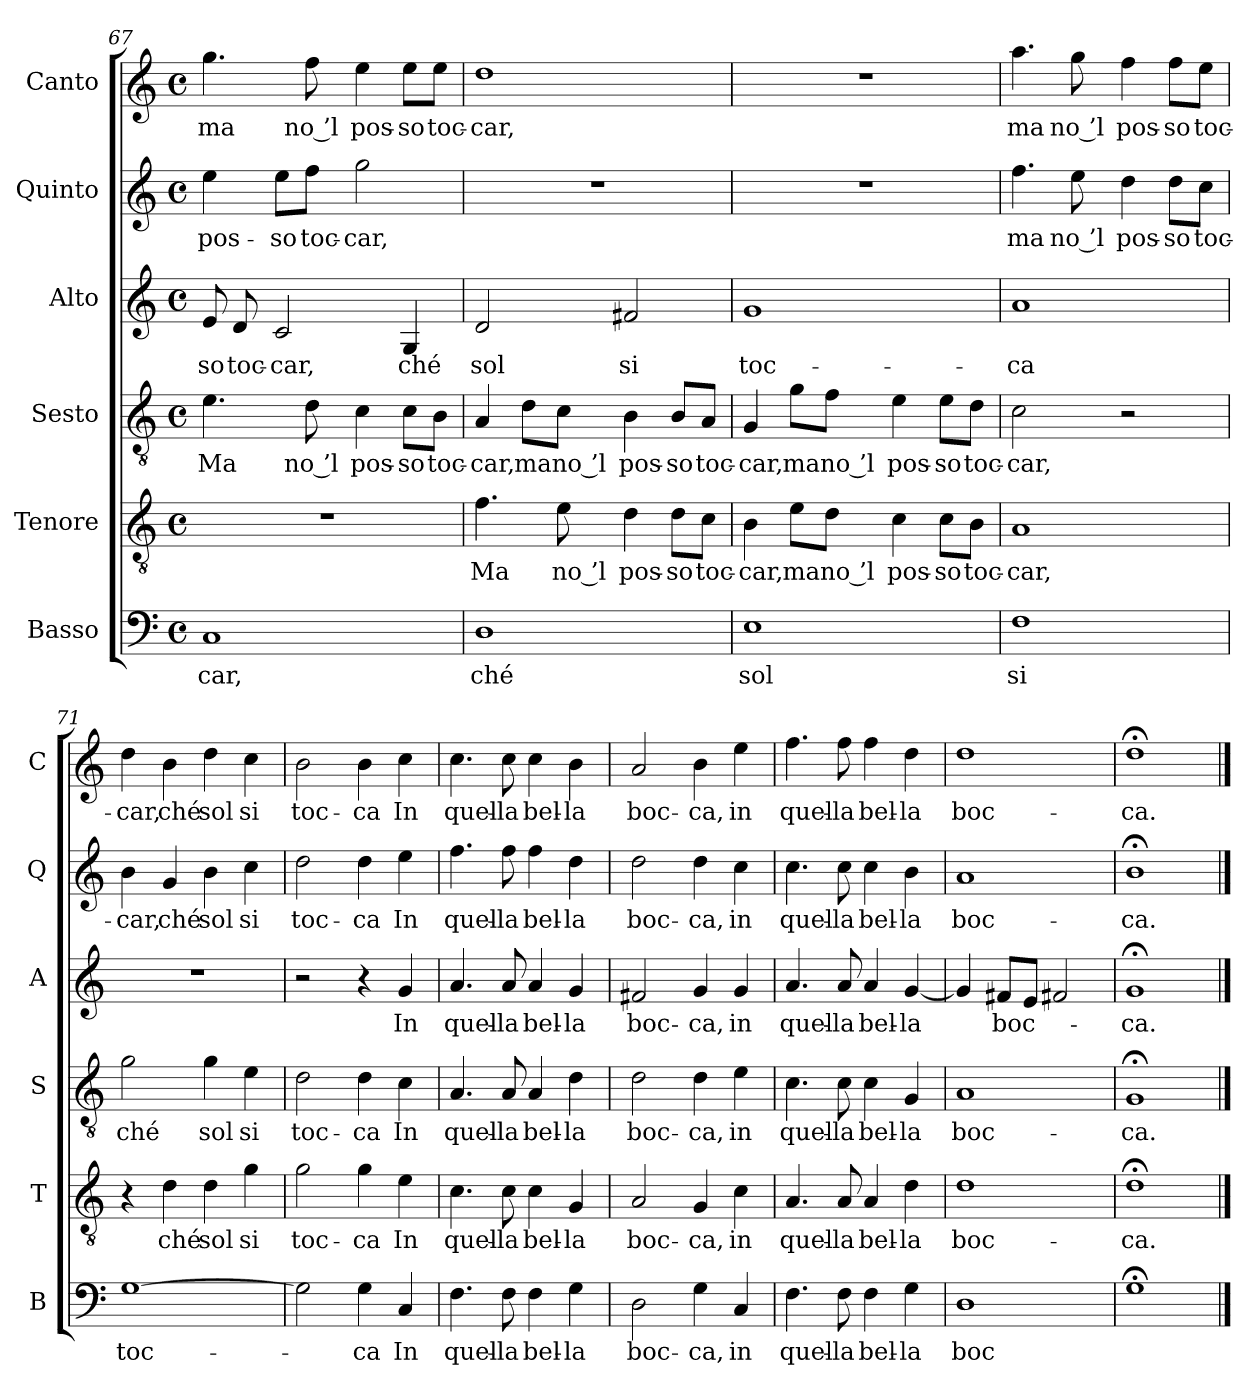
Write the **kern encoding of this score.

**kern	**text	**kern	**text	**kern	**text	**kern	**text	**kern	**text	**kern	**text
*part6	*part6	*part5	*part5	*part4	*part4	*part3	*part3	*part2	*part2	*part1	*part1
*staff6	*staff6	*staff5	*staff5	*staff4	*staff4	*staff3	*staff3	*staff2	*staff2	*staff1	*staff1
*I"Basso	*	*I"Tenore	*	*I"Sesto	*	*I"Alto	*	*I"Quinto	*	*I"Canto	*
*I'B	*	*I'T	*	*I'S	*	*I'A	*	*I'Q	*	*I'C	*
*clefF4	*	*clefGv2	*	*clefGv2	*	*clefG2	*	*clefG2	*	*clefG2	*
*k[]	*	*k[]	*	*k[]	*	*k[]	*	*k[]	*	*k[]	*
*C:	*	*C:	*	*C:	*	*C:	*	*C:	*	*C:	*
*M4/4	*	*M4/4	*	*M4/4	*	*M4/4	*	*M4/4	*	*M4/4	*
*met(c)	*	*met(c)	*	*met(c)	*	*met(c)	*	*met(c)	*	*met(c)	*
=67	=67	=67	=67	=67	=67	=67	=67	=67	=67	=67	=67
1C	-car,	1r	.	4.e	-Ma	8e	-so	4ee	pos-	4.gg	-ma
.	.	.	.	.	.	8d	toc-	.	.	.	.
.	.	.	.	.	.	2c	-car,	8ee\L	-so	.	.
.	.	.	.	8d	-no ’l	.	.	8ff\J	toc-	8ff	-no ’l
.	.	.	.	4c	pos-	.	.	2gg	-car,	4ee	pos-
.	.	.	.	8c\L	-so	4G	-ché	.	.	8ee\L	-so
.	.	.	.	8B\J	toc-	.	.	.	.	8ee\J	toc-
=68	=68	=68	=68	=68	=68	=68	=68	=68	=68	=68	=68
1D	-ché	4.f	-Ma	4A	-car,	2d	-sol	1r	.	1dd	-car,
.	.	.	.	8d\L	-ma	.	.	.	.	.	.
.	.	8e	-no ’l	8c\J	-no ’l	.	.	.	.	.	.
.	.	4d	pos-	4B	pos-	2f#X	-si	.	.	.	.
.	.	8d\L	-so	8B/L	-so	.	.	.	.	.	.
.	.	8c\J	toc-	8A/J	toc-	.	.	.	.	.	.
=69	=69	=69	=69	=69	=69	=69	=69	=69	=69	=69	=69
1E	-sol	4B	-car,	4G	-car,	1g	toc-	1r	.	1r	.
.	.	8e\L	-ma	8g\L	-ma	.	.	.	.	.	.
.	.	8d\J	-no ’l	8f\J	-no ’l	.	.	.	.	.	.
.	.	4c	pos-	4e	pos-	.	.	.	.	.	.
.	.	8c\L	-so	8e\L	-so	.	.	.	.	.	.
.	.	8B\J	toc-	8d\J	toc-	.	.	.	.	.	.
=70	=70	=70	=70	=70	=70	=70	=70	=70	=70	=70	=70
1F	-si	1A	-car,	2c	-car,	1a	-ca	4.ff	-ma	4.aa	-ma
.	.	.	.	.	.	.	.	8ee	-no ’l	8gg	-no ’l
.	.	.	.	2r	.	.	.	4dd	pos-	4ff	pos-
.	.	.	.	.	.	.	.	8dd\L	-so	8ff\L	-so
.	.	.	.	.	.	.	.	8cc\J	toc-	8ee\J	toc-
=71	=71	=71	=71	=71	=71	=71	=71	=71	=71	=71	=71
[1G	toc-	4r	.	2g	-ché	1r	.	4b	-car,	4dd	-car,
.	.	4d	-ché	.	.	.	.	4g	-ché	4b	-ché
.	.	4d	-sol	4g	-sol	.	.	4b	-sol	4dd	-sol
.	.	4g	-si	4e	-si	.	.	4cc	-si	4cc	-si
=72	=72	=72	=72	=72	=72	=72	=72	=72	=72	=72	=72
2G]	.	2g	toc-	2d	toc-	2r	.	2dd	toc-	2b	toc-
4G	-ca	4g	-ca	4d	-ca	4r	.	4dd	-ca	4b	-ca
4C	-In	4e	-In	4c	-In	4g	-In	4ee	-In	4cc	-In
=73	=73	=73	=73	=73	=73	=73	=73	=73	=73	=73	=73
4.F	quel-	4.c	quel-	4.A	quel-	4.a	quel-	4.ff	quel-	4.cc	quel-
8F	-la	8c	-la	8A	-la	8a	-la	8ff	-la	8cc	-la
4F	bel-	4c	bel-	4A	bel-	4a	bel-	4ff	bel-	4cc	bel-
4G	-la	4G	-la	4d	-la	4g	-la	4dd	-la	4b	-la
=74	=74	=74	=74	=74	=74	=74	=74	=74	=74	=74	=74
2D	boc-	2A	boc-	2d	boc-	2f#X	boc-	2dd	boc-	2a	boc-
4G	-ca,	4G	-ca,	4d	-ca,	4g	-ca,	4dd	-ca,	4b	-ca,
4C	-in	4c	-in	4e	-in	4g	-in	4cc	-in	4ee	-in
=75	=75	=75	=75	=75	=75	=75	=75	=75	=75	=75	=75
4.F	quel-	4.A	quel-	4.c	quel-	4.a	quel-	4.cc	quel-	4.ff	quel-
8F	-la	8A	-la	8c	-la	8a	-la	8cc	-la	8ff	-la
4F	bel-	4A	bel-	4c	bel-	4a	bel-	4cc	bel-	4ff	bel-
4G	-la	4d	-la	4G	-la	[4g	-la	4b	-la	4dd	-la
=76	=76	=76	=76	=76	=76	=76	=76	=76	=76	=76	=76
1D	boc-	1d	boc-	1A	boc-	4g]	.	1a	boc-	1dd	boc-
.	.	.	.	.	.	8f#XL	boc-	.	.	.	.
.	.	.	.	.	.	8eJ	.	.	.	.	.
.	.	.	.	.	.	2f#X	.	.	.	.	.
=77	=77	=77	=77	=77	=77	=77	=77	=77	=77	=77	=77
1G;<	-	1d;<	-ca.	1G;<	-ca.	1g;<	-ca.	1b;<	-ca.	1dd;<	-ca.
==	==	==	==	==	==	==	==	==	==	==	==
*-	*-	*-	*-	*-	*-	*-	*-	*-	*-	*-	*-
